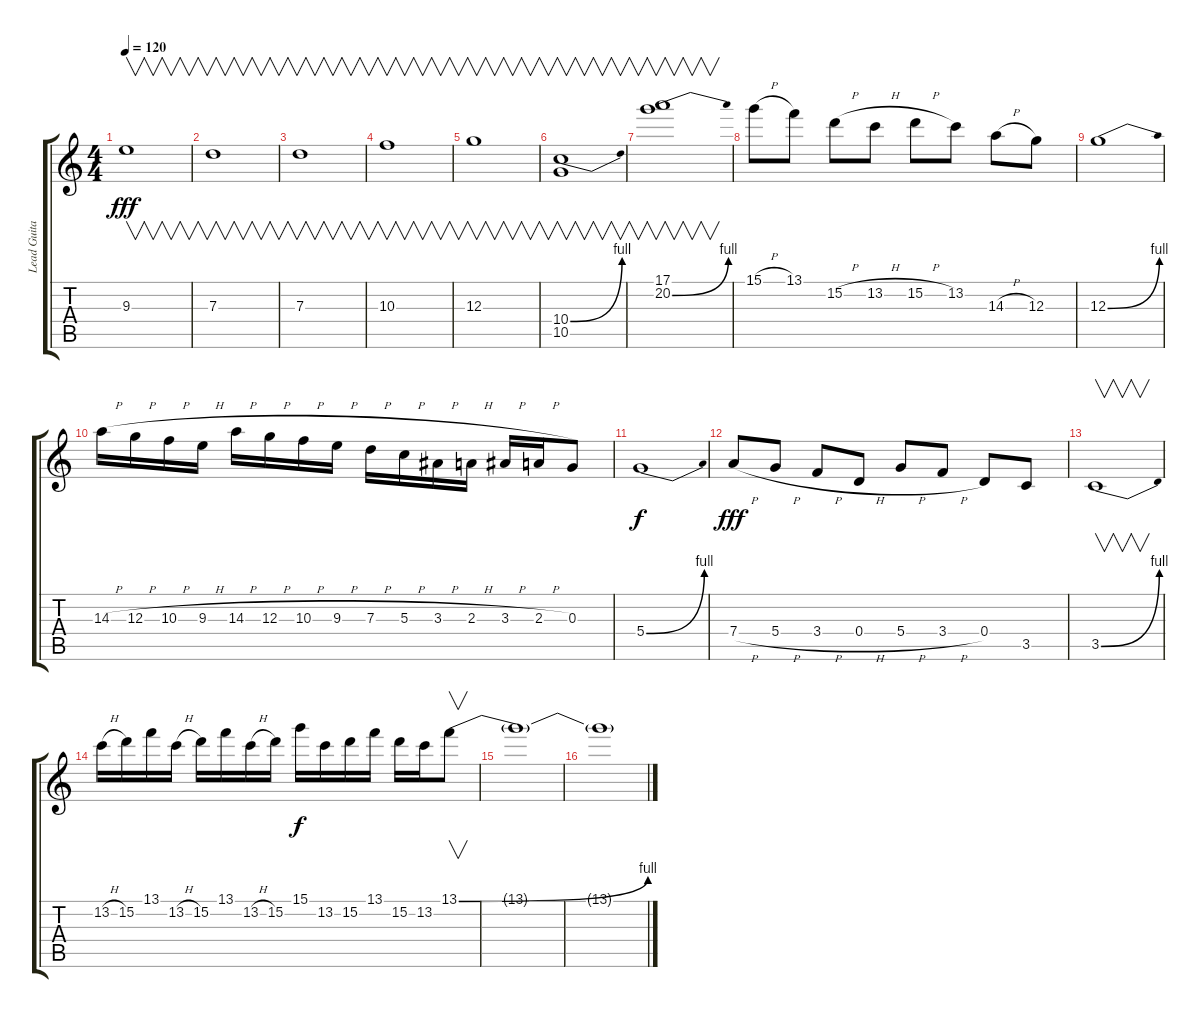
\track ("Lead Guitar - Stephen" "Lead Guita") {instrument overdrivenguitar}
\staff {score tabs}
\tuning (E4 B3 G3 D3 A2 D2) {hide}
\ts (4 4)
\tempo 120
\clef g2
\ks c
9.3.1{v dy fff} |
7.3.1{v} |
7.3.1{v} |
10.3.1{v} |
12.3.1{v} |
(10.4{be (bend 0 0 60 4)} 10.5).1{v} |
(17.1 20.2{be (bend 0 0 60 4)}).1{v} |
15.1{h}.8 13.1.8 15.2{h}.8 13.2{h}.8 15.2{h}.8 13.2.8 14.3{h}.8 12.3.8 |
12.3{be (bend 0 0 60 4)}.1 |
14.3{h}.16 12.3{h}.16 10.3{h}.16 9.3{h}.16 14.3{h}.16 12.3{h}.16 10.3{h}.16 9.3{h}.16 7.3{h}.16 5.3{h}.16 3.3{h}.16 2.3{h}.16 3.3{h}.16 2.3{h}.16 0.3.8 |
5.4{be (bend 0 0 60 4)}.1{dy f} |
7.4{h}.8{dy fff} 5.4{h}.8 3.4{h}.8 0.4{h}.8 5.4{h}.8 3.4{h}.8 0.4.8 3.5.8 |
3.5{be (bend 0 0 60 4)}.1{v} |
13.2{h}.16 15.2.16 13.1.16 13.2{h}.16 15.2.16 13.1.16 13.2{h}.16 15.2.16 15.1.16{dy f} 13.2.16 15.2.16 13.1.16 15.2.16 13.2.16 13.1{be (bend 0 0 60 4)}.8{v} |
13.1{t}.1 |
13.1{t}.1
